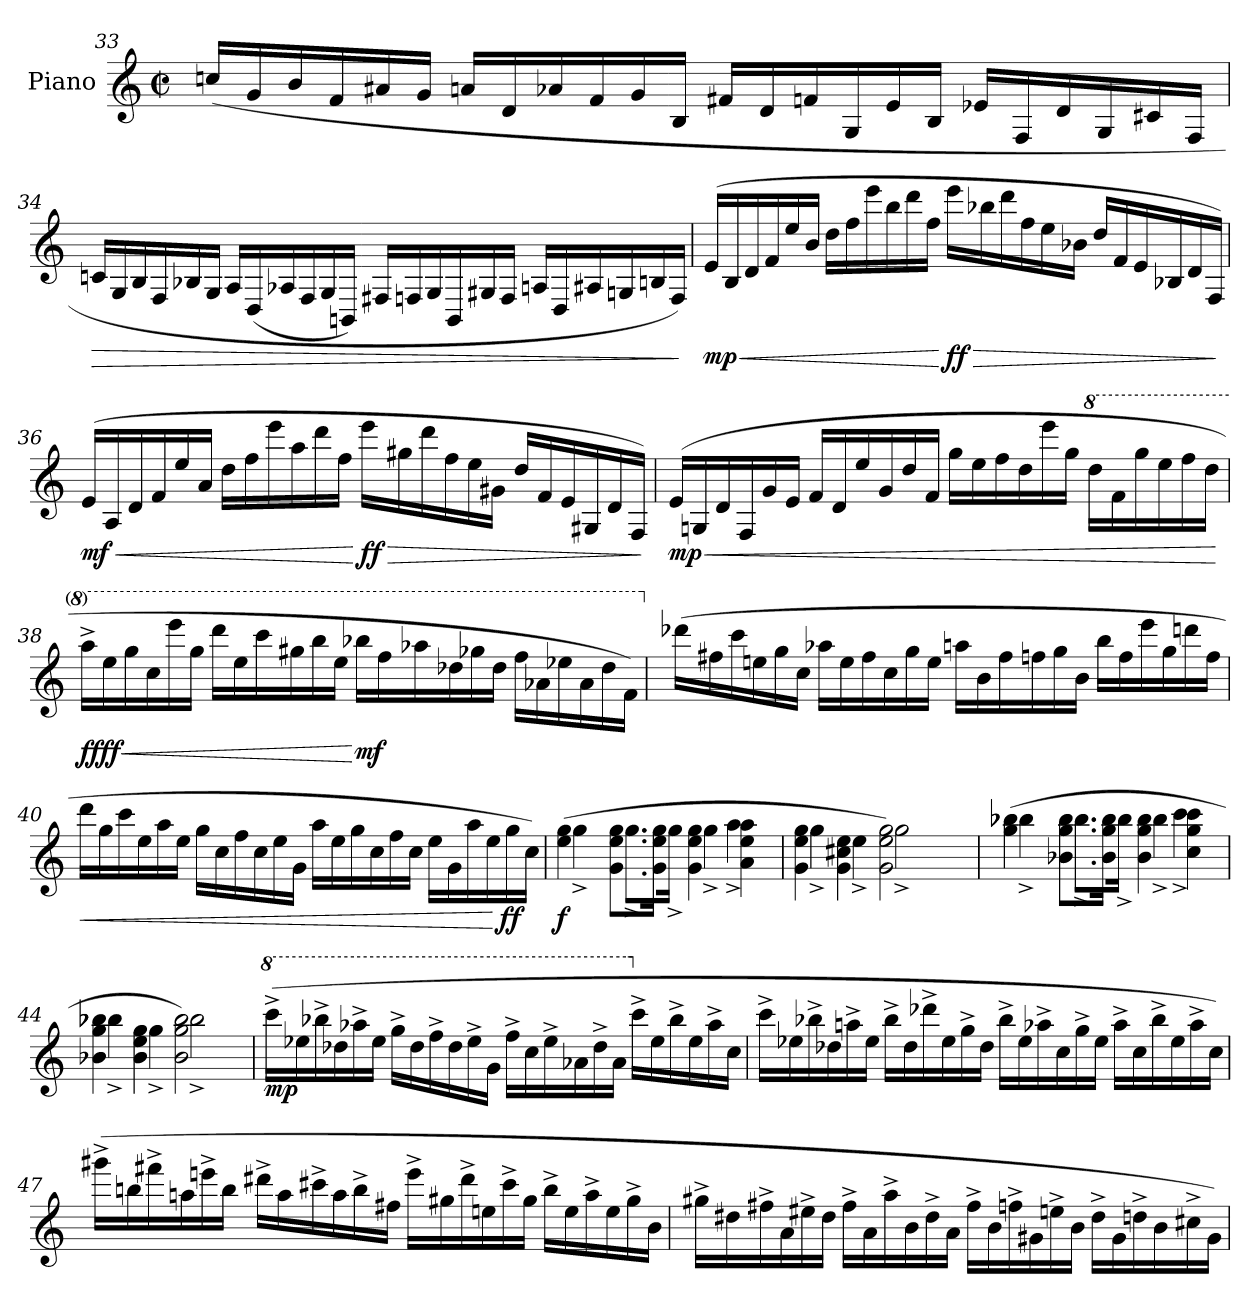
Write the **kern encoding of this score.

**kern	**dynam
*part1	*part1
*staff1	*staff1
*I"Piano	*
*I'Pno.	*
*clefG2	*
*k[]	*
*M2/2	*
*met(c|)	*
*Xtuplet	*
=33	=33
(>24ccn/LL	.
24g/	.
24b/	.
24f/	.
24a#X/	.
24g/JJ	.
24an/LL	.
24d/	.
24a-X/	.
24f/	.
24g/	.
24B/JJ	.
24f#X/LL	.
24d/	.
24fn/	.
24G/	.
24e/	.
24B/JJ	.
24e-X/LL	.
24F/	.
24d/	.
24G/	.
24c#X/	.
24F/JJ	.
!!LO:LB:g=z
=34	=34
!	!LO:HP:b
24cn/LL	>
24G/	.
24B/	.
24F/	.
24B-X/	.
24G/JJ	.
24A/LL	.
(<24D/	.
24A-X/	.
24F/	.
24G/	.
24BBn/JJ)	.
24F#X/LL	.
24Fn/	.
24G/	.
24BB/	.
24G#X/	.
24F/JJ	.
24An/LL	.
24D/	.
24A#X/	.
24Gn/	.
24Bn/	.
24F/JJ)	.
.	]
=35	=35
!	!LO:HP:b
!	!LO:DY:n=1:b
(>24e/LL	< mp
24B/	.
24d/	.
24f/	.
24ee/	.
24b/JJ	.
24dd\LL	.
24ff\	.
24eee\	.
24bb\	.
24ddd\	.
24ff\JJ	.
!	!LO:HP:n=1:b
!	!LO:DY:n=2:b
24eee\LL	[ > ff
24bb-X\	.
24ddd\	.
24ff\	.
24ee\	.
24b-X\JJ	.
24dd/LL	.
24f/	.
24e/	.
24B-X/	.
24d/	.
24F/JJ)	.
.	]
!!LO:LB:g=z
=36	=36
!	!LO:HP:b
!	!LO:DY:n=1:b
(>24e/LL	< mf
24A/	.
24d/	.
24f/	.
24ee/	.
24a/JJ	.
24dd\LL	.
24ff\	.
24eee\	.
24aa\	.
24ddd\	.
24ff\JJ	.
!	!LO:HP:n=1:b
!	!LO:DY:n=2:b
24eee\LL	[ > ff
24gg#X\	.
24ddd\	.
24ff\	.
24ee\	.
24g#X\JJ	.
24dd/LL	.
24f/	.
24e/	.
24G#X/	.
24d/	.
24F/JJ)	.
.	]
=37	=37
!	!LO:HP:b
!	!LO:DY:n=1:b
(>24e/LL	< mp
24Gn/	.
24d/	.
24F/	.
24g/	.
24e/JJ	.
24f/LL	.
24d/	.
24ee/	.
24g/	.
24dd/	.
24f/JJ	.
24gg\LL	.
24ee\	.
24ff\	.
24dd\	.
24eee\	.
24gg\JJ	.
*8va	*
*MM110	*
24ddd\LL	.
24ff\	.
24ggg\	.
24eee\	.
24fff\	.
24ddd\JJ	.
.	[
!!LO:LB:g=z
=38	=38
*MM90	*
!	!LO:DY:b
!	!LO:DY:n=1:b
24aaa^\LL	ff ff
!	!LO:DY:n=2:b
!	!LO:DY:n=3:b
24eee\	mp mf
*MM120	*
!	!LO:HP:b
24ggg\	<
24ccc\	.
24eeee\	.
24ggg\JJ	.
24dddd\LL	.
24eee\	.
24cccc\	.
24ggg#X\	.
24bbb\	.
24eee\JJ	.
!	!LO:DY:n=4:b
24bbb-X\LL	[ mf
24fff\	.
24aaa-X\	.
24ddd-X\	.
24ggg-X\	.
24ddd-\JJ	.
24fff\LL	.
24aa-X\	.
24eee-X\	.
24aa-\	.
24ddd-\	.
24ff\JJ)	.
=39	=39
*X8va	*
(>24ddd-X\LL	.
24ff#X\	.
24ccc\	.
24een\	.
24gg\	.
24cc\JJ	.
24aa-X\LL	.
24ee\	.
24ff#\	.
24cc\	.
24gg\	.
24ee\JJ	.
24aan\LL	.
24b\	.
24ff#\	.
24ffn\	.
24gg\	.
24b\JJ	.
24bb\LL	.
24ff\	.
24eee\	.
24gg\	.
24dddn\	.
24ff\JJ	.
!!LO:PB:g=z
=40	=40
!	!LO:HP:b
24ddd\LL	<
24gg\	.
24ccc\	.
24ee\	.
24aa\	.
24ee\JJ	.
24gg\LL	.
24cc\	.
24ff\	.
24cc\	.
24ee\	.
24g\JJ	.
*MM115	*
24aa\LL	.
24ee\	.
24gg\	.
24cc\	.
24ff\	.
*MM110	*
24cc\JJ	.
24ee\LL	.
24g\	.
24aa\	.
*MM100	*
24ee\	.
!	!LO:DY:n=1:b
24gg\	[ ff
24cc\JJ)	.
=41	=41
*^	*
!	!	!LO:DY:b
*	*^	*
(>4ee\ 4gg\	4gg^\	24ryy	f
*MM110	*	*	*
.	.	3%2ryy	.
8.g\ 8.ee\ 8.gg\L	8.gg^\L	.	.
16g\ 16ee\ 16gg\Jk	16gg^\Jk	.	.
4g\ 4ee\ 4gg\	4gg^\	.	.
.	.	6..ryy	.
4a\ 4ee\ 4aa\	4aa^\	.	.
!!LO:LB:g=z	!!	!!
=42	=42	=42	=42
4g\ 4ee\ 4gg\	4gg^\	3%2ryy	.
4g\ 4cc#X\ 4ee\	4ee^\	.	.
2g\ 2ee\ 2gg\)	2gg^\	.	.
.	.	6ryy	.
*MM110	*	*	*
.	.	6ryy	.
=43	=43	=43	=43
(>4gg\ 4bb-X\	4bb-^\	8ryy	.
*MM110	*	*	*
.	.	2..ryy	.
8.b-X\ 8.gg\ 8.bb-\L	8.bb-^\L	.	.
*MM120	*	*	*
16b-\ 16gg\ 16bb-\Jk	16bb-^\Jk	.	.
*MM116	*	*	*
4b-\ 4gg\ 4bb-\	4bb-^\	.	.
4cc\ 4gg\ 4ccc\	4ccc^\	.	.
!!LO:LB:g=z	!!	!!
=44	=44	=44	=44
4b-X\ 4gg\ 4bb-X\	4bb-^\	2ryy	.
4b-\ 4ee\ 4gg\	4gg^\	.	.
*MM110	*	*	*
2b-\ 2gg\ 2bb-\)	2bb-^\	8ryy	.
*MM108	*	*	*
.	.	4.ryy	.
*v	*v	*v	*
=45	=45
*8va	*
*^	*
*	*^	*
!	!	!	!LO:DY:b
*v	*v	*v	*
(>24cccc^\LL	mp
*MM108	*
24eee-X\	.
24bbb-X^\	.
24ddd-X\	.
24aaa-X^\	.
24eee-\JJ	.
*MM112	*
24ggg^\LL	.
24ddd-\	.
24fff^\	.
24ddd-\	.
24eee-^\	.
24gg\JJ	.
*MM116	*
24fff^\LL	.
24ccc\	.
24eee-^\	.
*MM120	*
24aa-X\	.
24ddd-^\	.
24aa-\JJ	.
*X8va	*
24ccc^\LL	.
24ee-\	.
24bb-^\	.
24ee-\	.
24aa-^\	.
24cc\JJ	.
!!LO:LB:g=z
=46	=46
24ccc^\LL	.
24ee-X\	.
24bb-X^\	.
24dd-X\	.
24aan^\	.
24ee-\JJ	.
24bb-^\LL	.
24dd-\	.
24ddd-X^\	.
24ee-\	.
24gg^\	.
24dd-\JJ	.
*MM112	*
24bb-^\LL	.
24ee-\	.
24aa-X^\	.
24cc\	.
24gg^\	.
24ee-\JJ	.
*MM108	*
24aa-^\LL	.
24cc\	.
24bb-^\	.
24ee-\	.
24aa-^\	.
24cc\JJ)	.
=47	=47
*MM95	*
(>24ggg#X^\LL	.
24bbn\	.
*MM108	*
24fff#X^\	.
24aan\	.
*MM112	*
24eeen^\	.
24bb\JJ	.
*MM116	*
24ddd#X^\LL	.
24aa\	.
24ccc#X^\	.
24aa\	.
24bb^\	.
24ff#X\JJ	.
*MM120	*
24eee^\LL	.
24gg#X\	.
24ddd#^\	.
24een\	.
24ccc#^\	.
24gg#\JJ	.
24bb^\LL	.
24ee\	.
24aa^\	.
24ee\	.
24gg#^\	.
24b\JJ	.
!!LO:LB:g=z
=48	=48
24gg#X^\LL	.
24dd#X\	.
24ff#X^\	.
24a\	.
24ee#X^\	.
24dd#\JJ	.
24ff#^\LL	.
24a\	.
24aa^\	.
24b\	.
24dd#^\	.
24a\JJ	.
24ff#^\LL	.
24b\	.
24ffn^\	.
24g#X\	.
24een^\	.
24b\JJ	.
24dd#^\LL	.
24g#\	.
24ddn^\	.
24b\	.
24cc#X^\	.
24g#\JJ)	.
=	=
*-	*-
